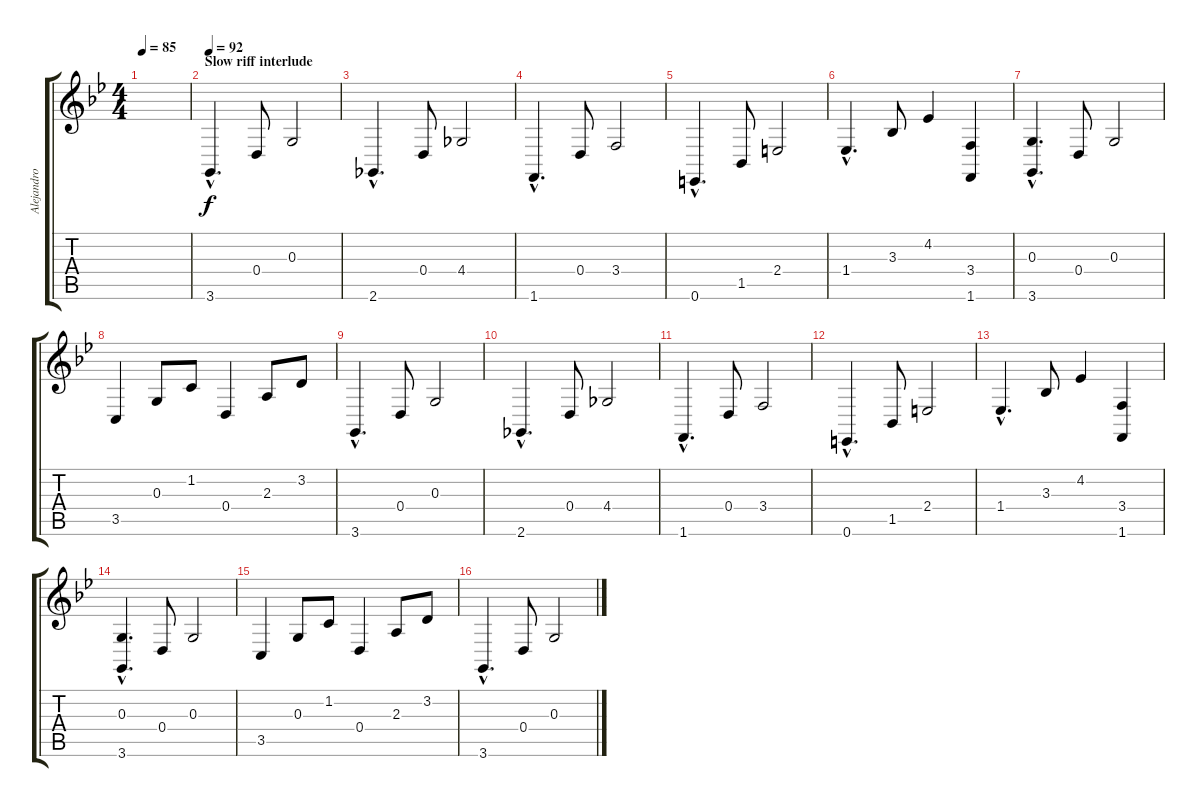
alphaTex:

\track ("Alejandro (LH Piano)" "Alejandro ") {instrument acousticgrandpiano}
\staff {score tabs}
\tuning (E4 B3 G3 D3 A2 E2) {hide}
\ts (4 4)
\tempo 85
\clef g2
\ks gminor
|
\section ("" "Slow riff interlude")
\tempo 92
3.6{hac}.4{d} 0.4.8 0.3.2 |
2.6{hac}.4{d} 0.4.8 4.4.2 |
1.6{hac}.4{d} 0.4.8 3.4.2 |
0.6{hac}.4{d} 1.5.8 2.4.2 |
1.4{hac}.4{d} 3.3.8 4.2.4 (3.4 1.6).4 |
(0.3{hac} 3.6{hac}).4{d} 0.4.8 0.3.2 |
3.5.4 0.3.8 1.2.8 0.4.4 2.3.8 3.2.8 |
3.6{hac}.4{d} 0.4.8 0.3.2 |
2.6{hac}.4{d} 0.4.8 4.4.2 |
1.6{hac}.4{d} 0.4.8 3.4.2 |
0.6{hac}.4{d} 1.5.8 2.4.2 |
1.4{hac}.4{d} 3.3.8 4.2.4 (3.4 1.6).4 |
(0.3{hac} 3.6{hac}).4{d} 0.4.8 0.3.2 |
3.5.4 0.3.8 1.2.8 0.4.4 2.3.8 3.2.8 |
3.6{hac}.4{d} 0.4.8 0.3.2
